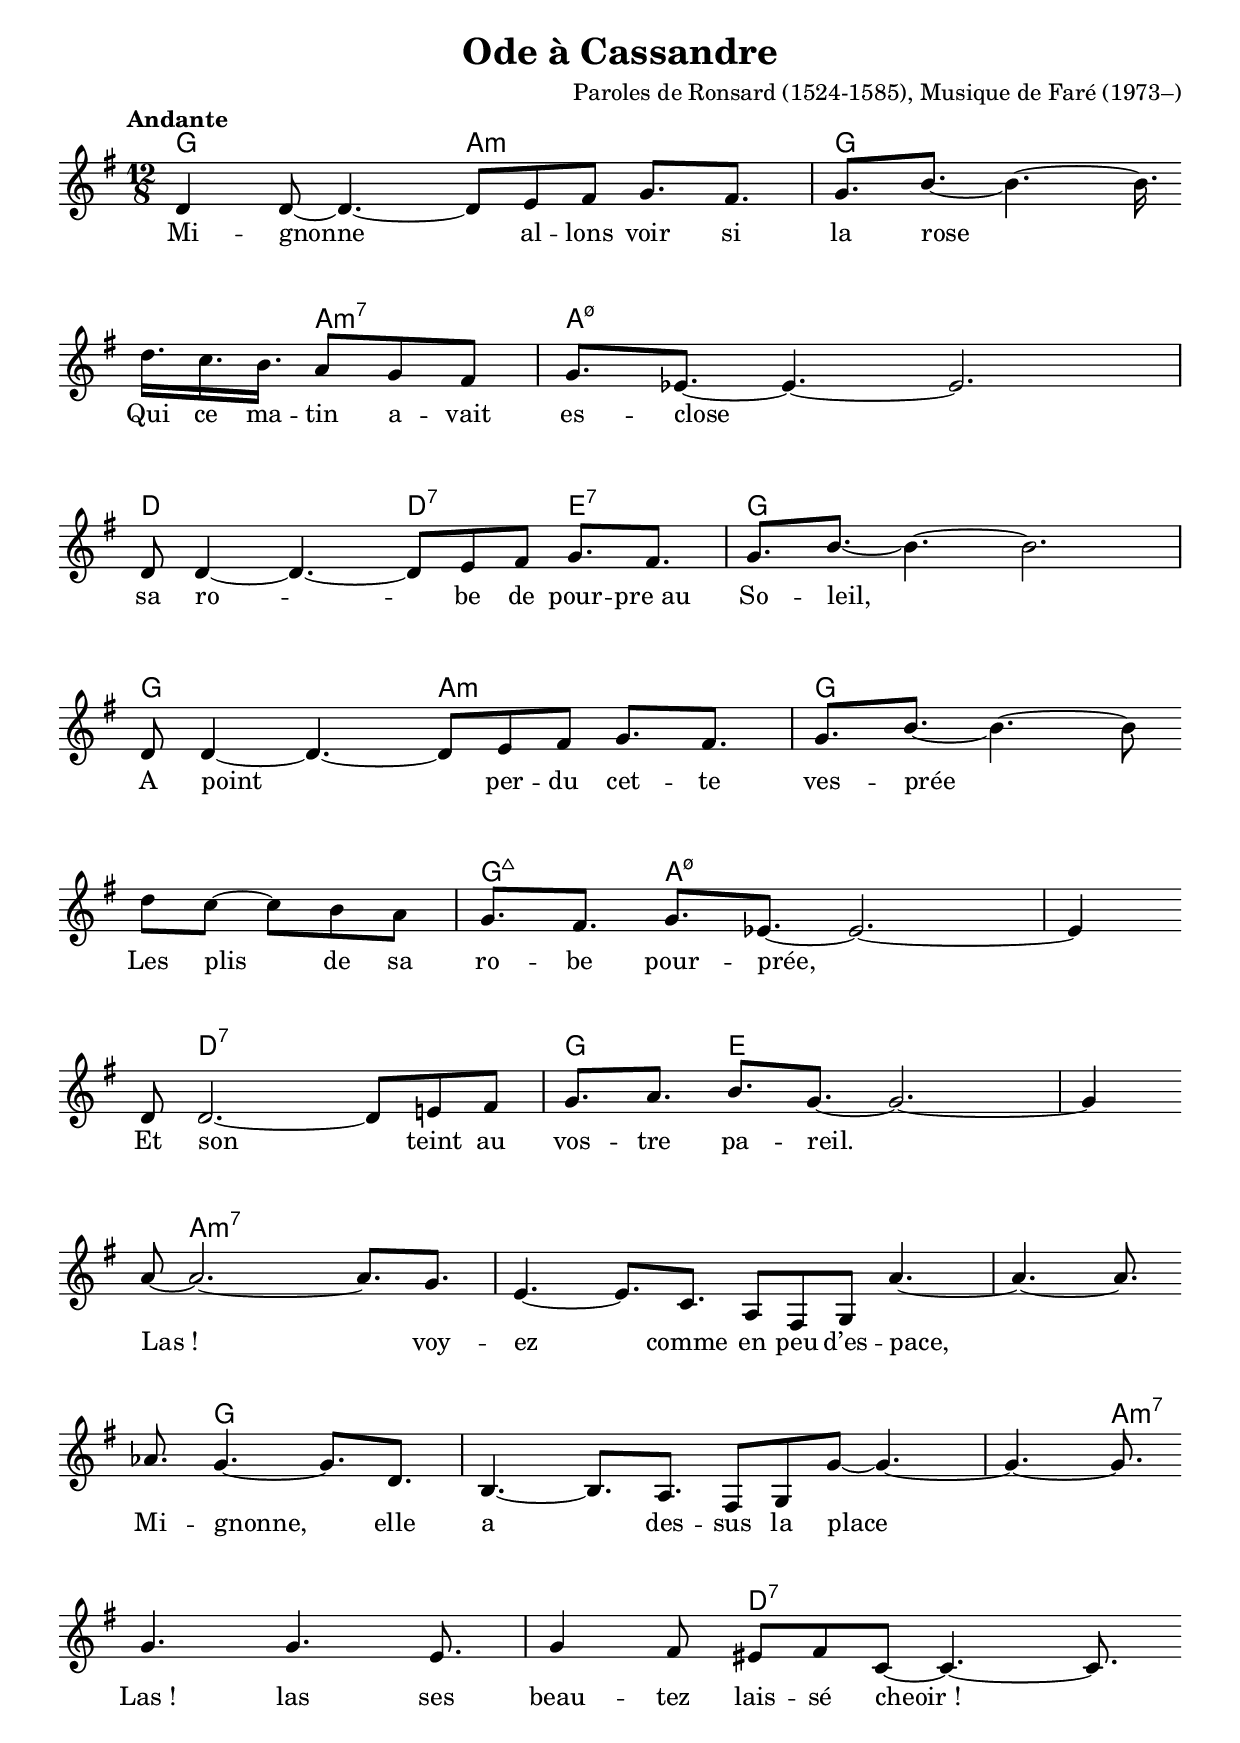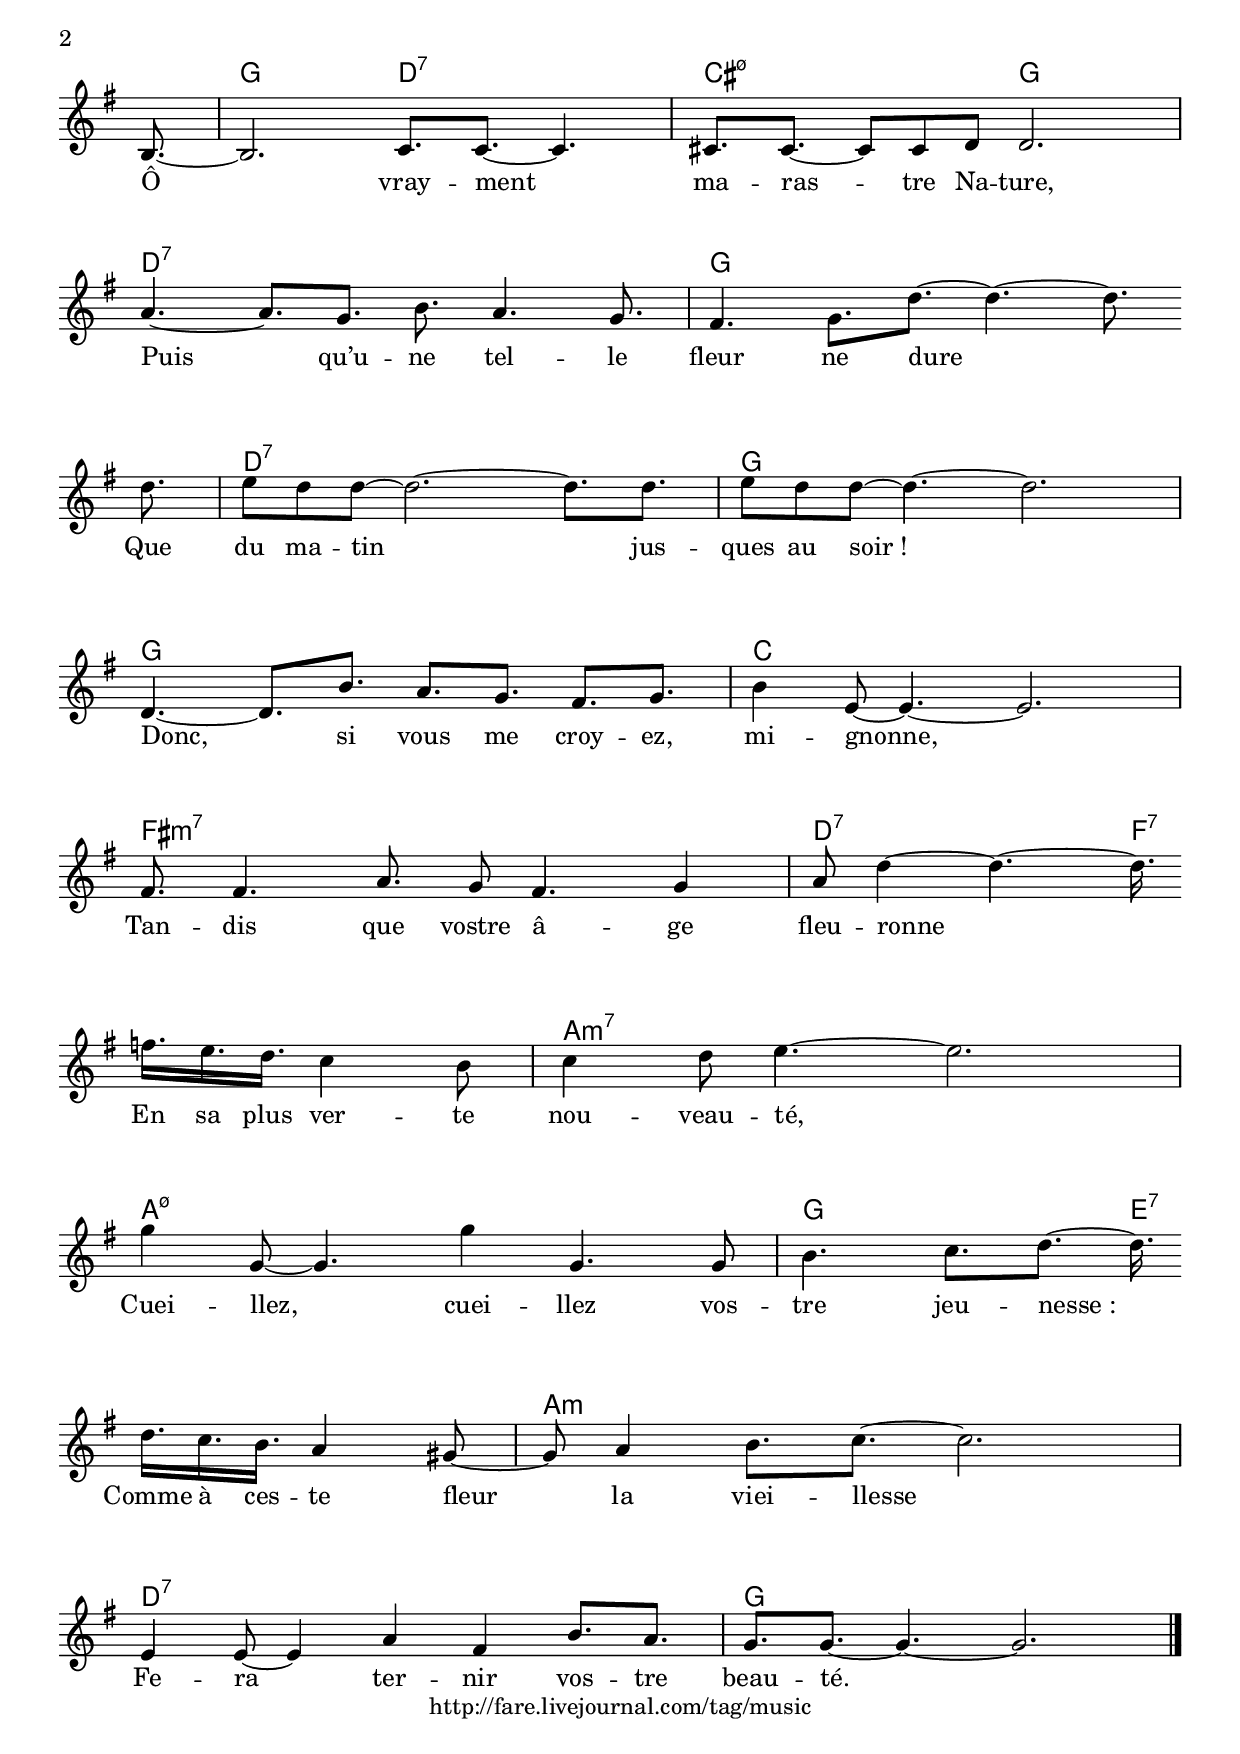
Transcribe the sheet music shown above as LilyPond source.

\version "2.24.4"

\paper{
    between-system-space = .5\cm
    between-system-padding = #1
    ragged-bottom=##f
    ragged-last-bottom=##f
    indent = 0\cm
}

\header{
  title = "Ode à Cassandre"
  composer = "Paroles de Ronsard (1524-1585), Musique de Faré (1973–)"
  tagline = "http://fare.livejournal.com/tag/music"
}

\book {
\score {
<<
\new ChordNames { \chordmode {
  \set chordChanges = ##t
  g2. a2.:m | g2. g4. a4.:m7 | a1.:m7.5- | d2. d4.:7 e4.:7 | g1. |
  g2. a2.:m | g1. | g4.:7+ a:m7.5- a2.:m7.5- | a4.:m7.5- d2.:7 d4.:7 | g4. e4. e2. | e4.
  a4.:m7 a2.:m7 | a1.:m7 | a2.:m7 g2. | g1. | g4. a4.:m7 a2.:m7 | a4.:m7 d:7 d2.:7 | g2.
  d:7 | cis:m7.5- g | d1.:7 | g | d:7 | g |
  g | c | fis:m7 | d2.:7 f:7 | a1.:m7 |
  a1.:m7.5- | g2. e:7 | a1.:m | d:7 | g |

} }
\new Staff { \relative c' {
  \override Score.BarNumber.break-visibility = #'#(#f #f #f)
  \clef "treble"
  \key g \major
  \tempo "Andante"
  \time 12/8
  d4 d8~d4.~d8 e fis g8. fis | g b~b4.~b16. \bar ""\break
  d16. c b  a8 g fis | g8. ees8.~ees4.~ees2. | \break
  d8 d4~d4.~d8 e fis g8. fis | g b~b4.~b2. | \break
  d,8 d4~d4.~d8 e fis g8. fis | g b~b4.~b8 \bar ""\break
  d8 c~c b a | g8. fis g ees~ees2.~ | ees4 \bar ""\break
  d8 d2.~d8 e fis | g8. a b g~g2.~ | g4 \bar ""\break

  a8~a2.~a8. g | e4.~e8. c a8 fis g a'4.~ | a~a8. \bar ""\break
  aes8. g4.~g8. d | b4.~b8. a fis8 g g'~g4.~ | g4.~g8. \bar ""\break
  g4. g e8. | g4 fis8 eis fis c~c4.~c8. \bar ""\break
  b8.~ | b2. c8. c~c4. | cis8. cis~cis8 cis d d2. |\break
  a'4.~a8. g b a4. g8. | fis4. g8. d'8.~d4.~d8. \bar ""\break
  d8. | e8 d d~d2.~d8. d | e8 d d~d4.~d2. |\break

  d,4.~d8. b' a g fis g | b4 e,8~e4.~e2. |\break
  fis8. fis4. a8. g8 fis4. g4 | a8 d4~d4.~d16. \bar ""\break
  f16. e d c4 b8 | c4 d8 e4.~e2. |\break
  g4 g,8~g4. g'4 g,4. g8 | b4. c8. d8.~d16. \bar ""\break
  d16. c b a4 gis8~ | gis a4 b8. c~c2. |\break
  e,4 e8~e4 a4 fis4 b8. a | g g~g4.~g2. \bar"|."
} }
\addlyrics {
Mi -- gnonne al -- lons voir si la rose
Qui ce ma -- tin a -- vait es -- close
sa ro -- be de pour -- "pre au" So -- leil,
A point per -- du cet -- te ves -- prée
Les plis de sa ro -- be pour -- prée,
Et son teint au vos -- tre pa -- reil.

"Las !" voy -- ez comme en peu d’es -- pace,
Mi -- gnonne, elle a des -- sus la place
"Las !" las ses beau -- tez lais -- sé "cheoir !"
Ô vray -- ment ma -- ras -- tre Na -- ture,
Puis qu’u -- ne tel -- le fleur ne dure
Que du ma -- tin jus -- ques au "soir !"

Donc, si vous me croy -- ez, mi -- gnonne,
Tan -- dis que vostre â -- ge fleu -- ronne
En sa plus ver -- te nou -- veau -- té,
Cuei -- llez, cuei -- llez vos -- tre jeu -- "nesse :"
Comme à ces -- te fleur la viei -- llesse
Fe -- ra ter -- nir vos -- tre beau -- té.
}
%{
\addlyrics {
}
%}
>>
\layout {

}

\midi {
\context {
\Score
  tempoWholesPerMinute = #(ly:make-moment 96 4)
} }

} % score
} % book
